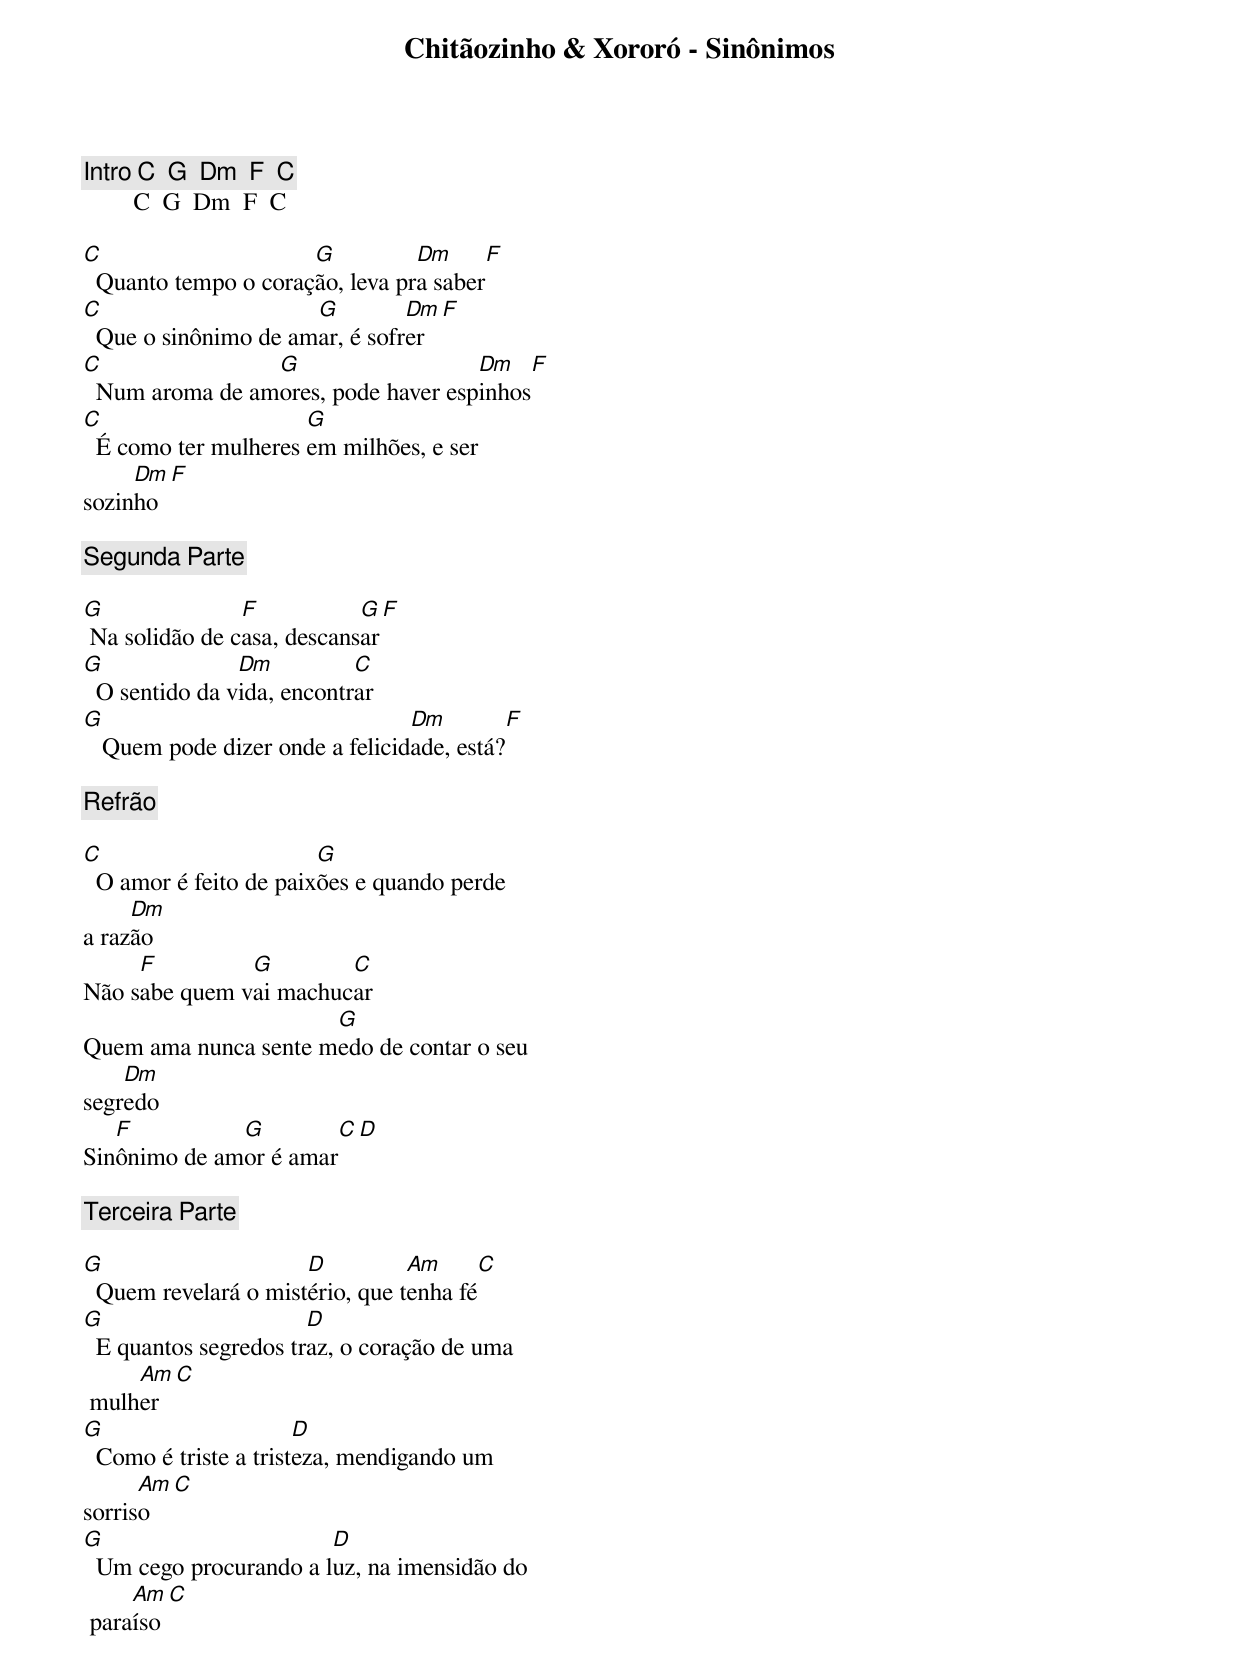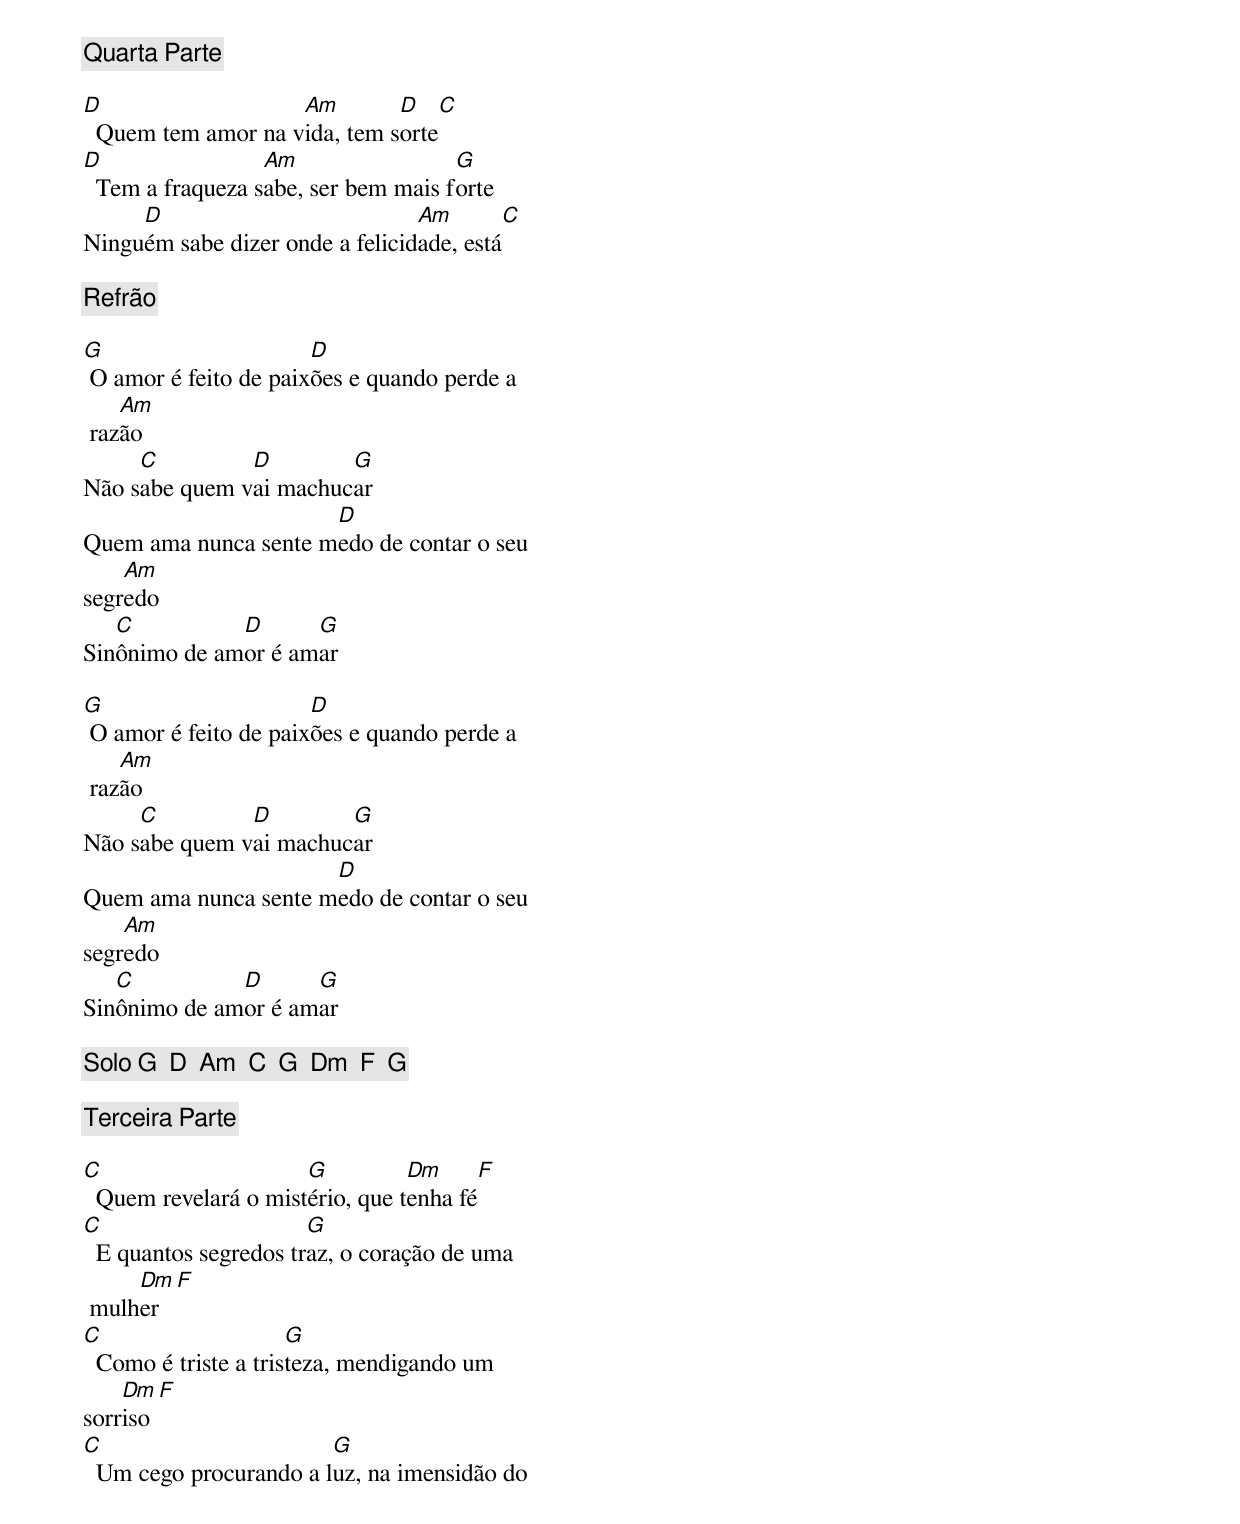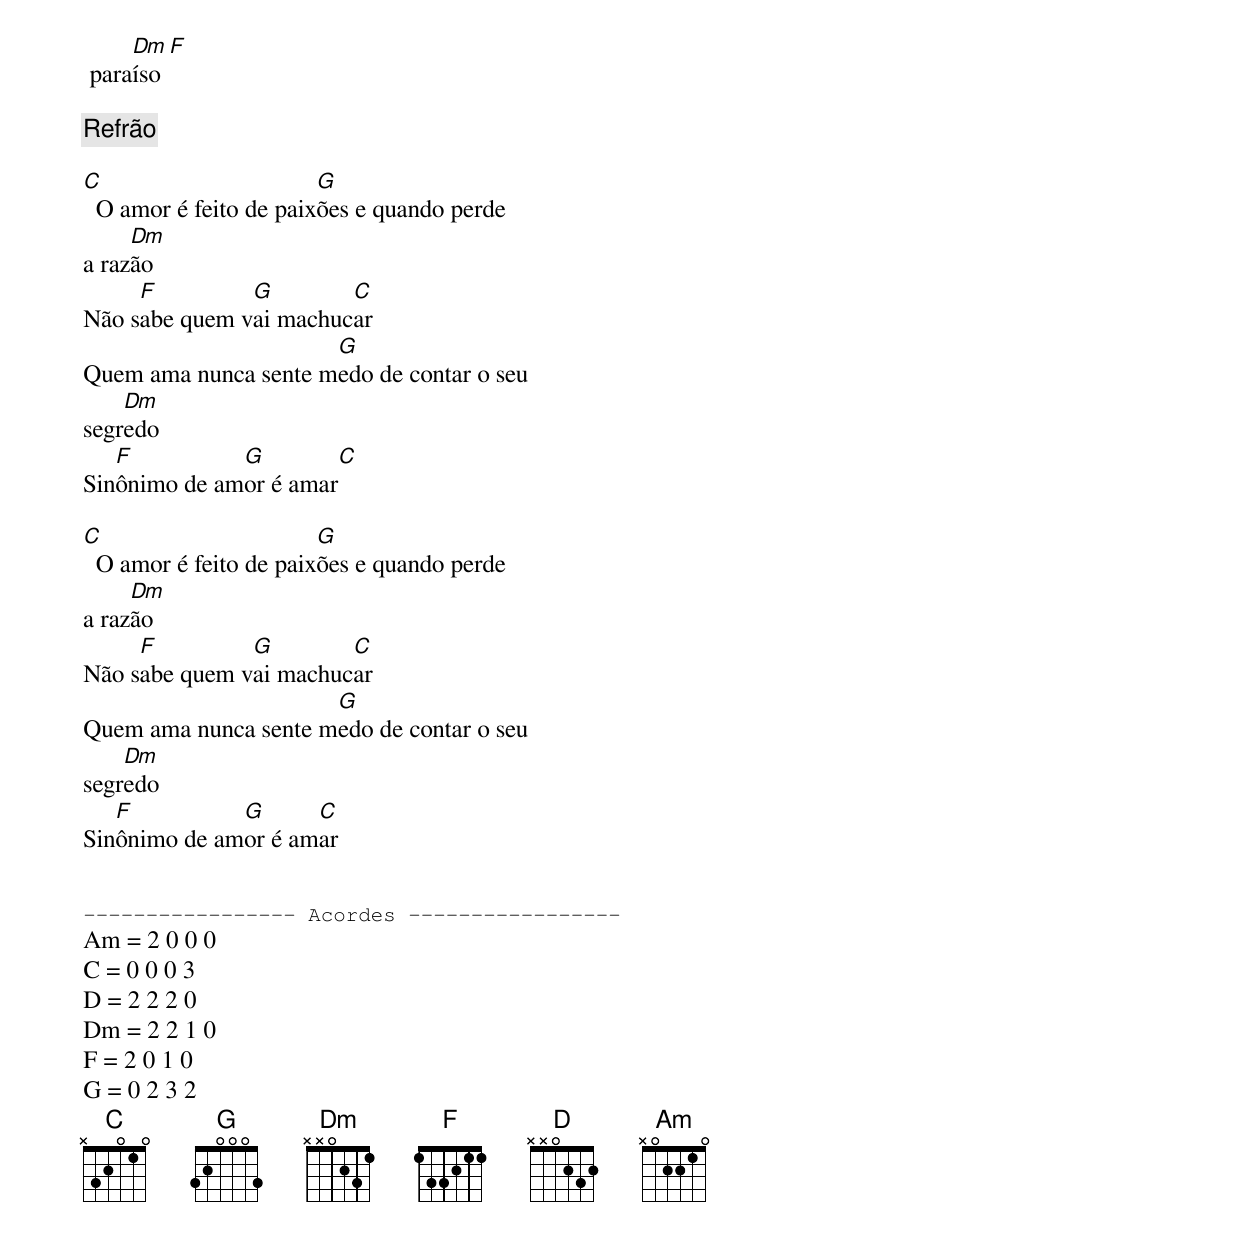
Chitãozinho & Xororó - Sinônimos

[Intro] C  G  Dm  F  C
        C  G  Dm  F  C

C                     G          Dm      F
  Quanto tempo o coração, leva pra saber
C                     G         Dm  F
  Que o sinônimo de amar, é sofrer
C                G                   Dm    F
  Num aroma de amores, pode haver espinhos
C                     G
  É como ter mulheres em milhões, e ser
     Dm   F
sozinho

[Segunda Parte]

G               F           G   F
 Na solidão de casa, descansar
G               Dm          C
  O sentido da vida, encontrar
G                                Dm         F
   Quem pode dizer onde a felicidade, está?

[Refrão]

C                       G
  O amor é feito de paixões e quando perde
     Dm
a razão
     F         G        C
Não sabe quem vai machucar
                      G
Quem ama nunca sente medo de contar o seu
    Dm
segredo
   F          G         C  D
Sinônimo de amor é amar

[Terceira Parte]

G                     D          Am      C
  Quem revelará o mistério, que tenha fé
G                      D
  E quantos segredos traz, o coração de uma
     Am  C
 mulher
G                      D
  Como é triste a tristeza, mendigando um
      Am  C
sorriso
G                       D
  Um cego procurando a luz, na imensidão do
     Am   C
 paraíso

[Quarta Parte]

D                   Am        D    C
  Quem tem amor na vida, tem sorte
D                 Am                 G
  Tem a fraqueza sabe, ser bem mais forte
     D                           Am        C
Ninguém sabe dizer onde a felicidade, está

[Refrão]

G                      D
 O amor é feito de paixões e quando perde a
    Am
 razão
     C         D        G
Não sabe quem vai machucar
                      D
Quem ama nunca sente medo de contar o seu
    Am
segredo
   C          D      G
Sinônimo de amor é amar

G                      D
 O amor é feito de paixões e quando perde a
    Am
 razão
     C         D        G
Não sabe quem vai machucar
                      D
Quem ama nunca sente medo de contar o seu
    Am
segredo
   C          D      G
Sinônimo de amor é amar

[Solo] G  D  Am  C  G  Dm  F  G

[Terceira Parte]

C                     G          Dm      F
  Quem revelará o mistério, que tenha fé
C                      G
  E quantos segredos traz, o coração de uma
     Dm  F
 mulher
C                     G
  Como é triste a tristeza, mendigando um
    Dm       F
sorriso
C                       G
  Um cego procurando a luz, na imensidão do
     Dm   F
 paraíso

[Refrão]

C                       G
  O amor é feito de paixões e quando perde
     Dm
a razão
     F         G        C
Não sabe quem vai machucar
                      G
Quem ama nunca sente medo de contar o seu
    Dm
segredo
   F          G         C
Sinônimo de amor é amar

C                       G
  O amor é feito de paixões e quando perde
     Dm
a razão
     F         G        C
Não sabe quem vai machucar
                      G
Quem ama nunca sente medo de contar o seu
    Dm
segredo
   F          G      C
Sinônimo de amor é amar


----------------- Acordes -----------------
Am = 2 0 0 0
C = 0 0 0 3
D = 2 2 2 0
Dm = 2 2 1 0
F = 2 0 1 0
G = 0 2 3 2
